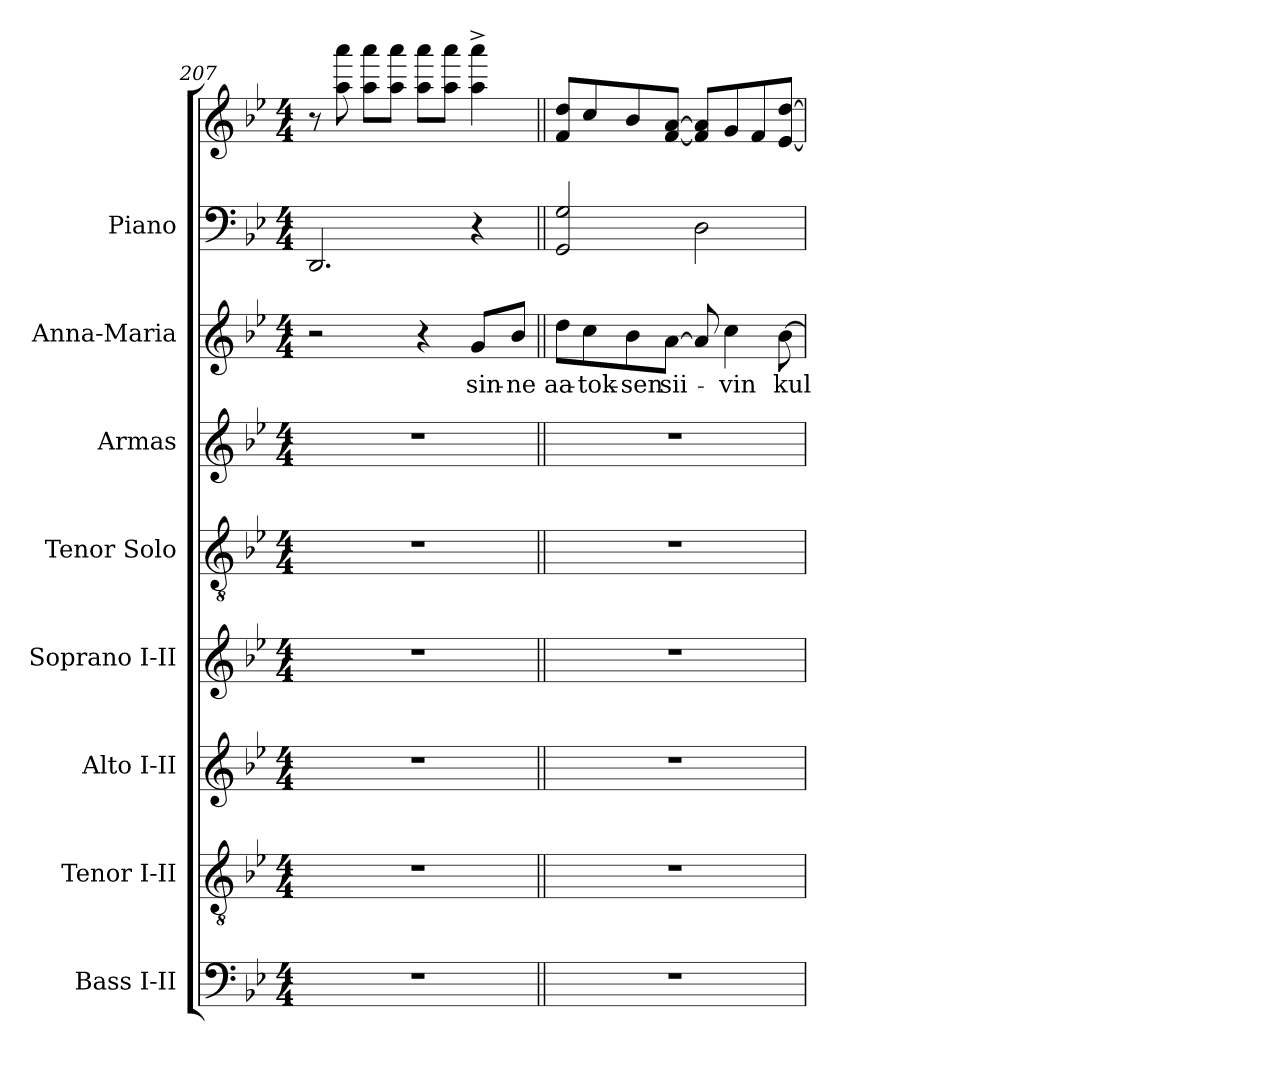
**kern	**kern	**kern	**kern	**kern	**kern	**kern	**text	**kern	**kern
*part8	*part7	*part6	*part5	*part4	*part3	*part2	*part2	*part1	*part1
*staff9	*staff8	*staff7	*staff6	*staff5	*staff4	*staff3	*staff3	*staff2	*staff1
*I"Bass I-II	*I"Tenor I-II	*I"Alto I-II	*I"Soprano I-II	*I"Tenor Solo	*I"Armas	*I"Anna-Maria	*	*I"Piano	*
*I'B.	*I'T.	*I'A.	*I'S.	*I'T. Solo	*I'Armas	*I'A-M	*	*I'Pno.	*
!!LO:LB:g=z
*clefF4	*clefGv2	*clefG2	*clefG2	*clefGv2	*clefG2	*clefG2	*	*clefF4	*clefG2
*	*ITrd7c12	*	*	*ITrd7c12	*ITrd7c12	*	*	*	*
*k[b-e-]	*k[b-e-]	*k[b-e-]	*k[b-e-]	*k[b-e-]	*k[b-e-]	*k[b-e-]	*	*k[b-e-]	*k[b-e-]
*B-:	*B-:	*B-:	*B-:	*B-:	*B-:	*B-:	*	*B-:	*B-:
*M4/4	*M4/4	*M4/4	*M4/4	*M4/4	*M4/4	*M4/4	*	*M4/4	*M4/4
=207	=207	=207	=207	=207	=207	=207	=207	=207	=207
1r	1r	1r	1r	1r	1r	2r	.	2.DDi/	8r
.	.	.	.	.	.	.	.	.	8aai\ 8aaai
.	.	.	.	.	.	.	.	.	8aai\ 8aaaiL
.	.	.	.	.	.	.	.	.	8aai\ 8aaaiJ
.	.	.	.	.	.	4r	.	.	8aai\ 8aaaiL
.	.	.	.	.	.	.	.	.	8aai\ 8aaaiJ
!	!	!	!	!	!	!	!LO:LY:b:color=#000000	!	!
.	.	.	.	.	.	8gi/L	sin-	4r	4aai\^ 4aaai^
!	!	!	!	!	!	!	!LO:LY:b:color=#000000	!	!
.	.	.	.	.	.	8b-i/J	-ne	.	.
=208||	=208||	=208||	=208||	=208||	=208||	=208||	=208||	=208||	=208||
!	!	!	!	!	!	!	!LO:LY:b:color=#000000	!	!
1r	1r	1r	1r	1r	1r	8ddi\L	aa-	2GGi/ 2Gi	8fi/ 8ddiL
!	!	!	!	!	!	!	!LO:LY:b:color=#000000	!	!
.	.	.	.	.	.	8cci\	-tok-	.	8cci/
!	!	!	!	!	!	!	!LO:LY:b:color=#000000	!	!
.	.	.	.	.	.	8b-i\	-sen	.	8b-i/
!	!	!	!	!	!	!	!LO:LY:b:color=#000000	!	!
.	.	.	.	.	.	[>8ai\J	sii-	.	[<8fi/ [>8aiJ
.	.	.	.	.	.	8ai/]	.	2Di\	8fi/] 8ai]L
!	!	!	!	!	!	!	!LO:LY:b:color=#000000	!	!
.	.	.	.	.	.	4cci\	-vin	.	8gi/
.	.	.	.	.	.	.	.	.	8fi/
!	!	!	!	!	!	!	!LO:LY:b:color=#000000	!	!
.	.	.	.	.	.	[>8b-i\	kul-	.	[<8e-i/ [>8ddiJ
=	=	=	=	=	=	=	=	=	=
*-	*-	*-	*-	*-	*-	*-	*-	*-	*-
